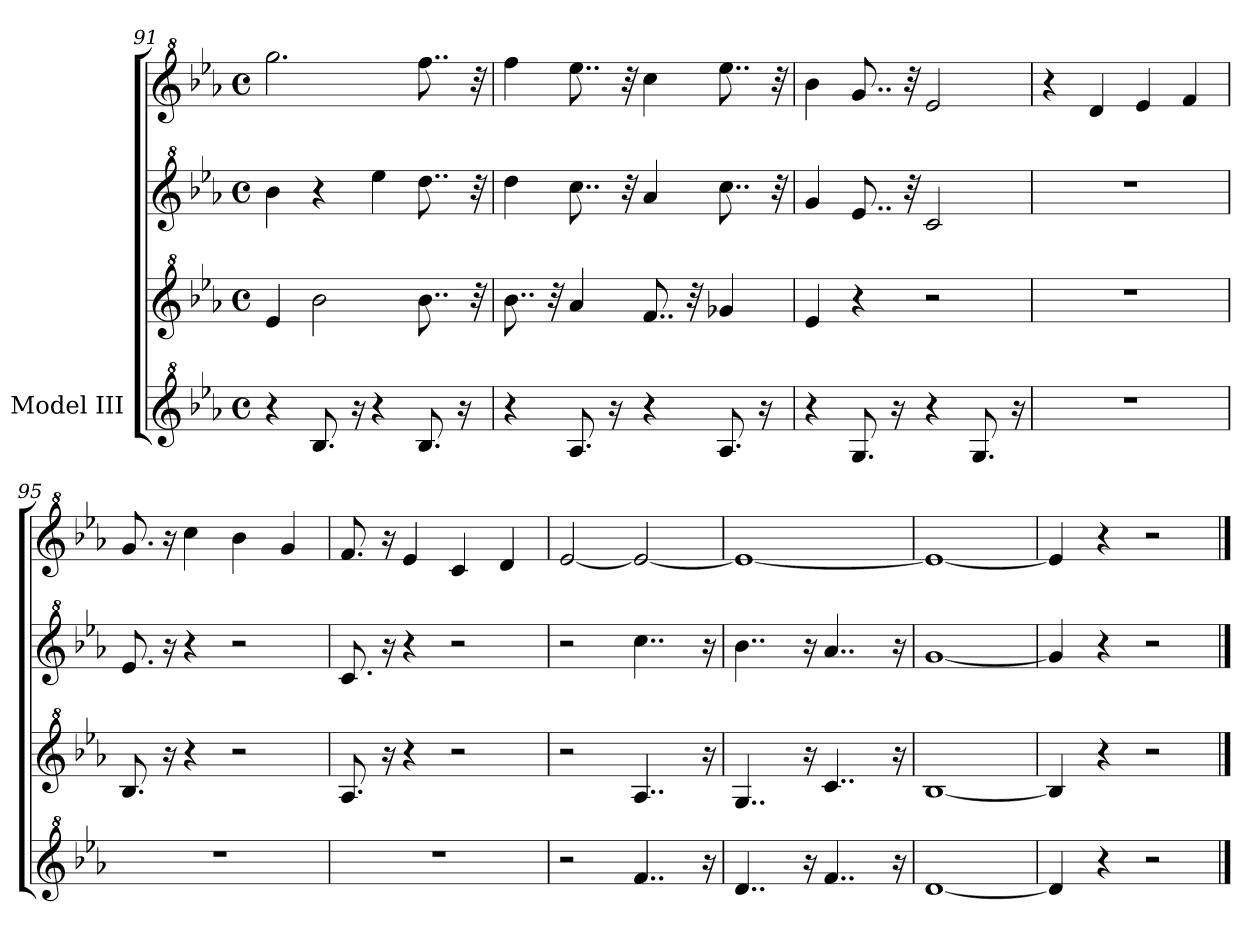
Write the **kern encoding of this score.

**kern	**kern	**kern	**kern
*part1	*part1	*part1	*part1
*staff4	*staff3	*staff2	*staff1
*I"Model III	*	*	*
*clefG^2	*clefG^2	*clefG^2	*clefG^2
*k[b-e-a-]	*k[b-e-a-]	*k[b-e-a-]	*k[b-e-a-]
*M4/4	*M4/4	*M4/4	*M4/4
*met(c)	*met(c)	*met(c)	*met(c)
=91	=91	=91	=91
4r	4ee-/	4bb-\	2.ggg\
8.b-/	2bb-\	4r	.
16r	.	.	.
4r	.	4eee-\	.
8.b-/	8..bb-\	8..ddd\	8..fff\
16r	.	.	.
.	32r	32r	32r
!!LO:LB:g=z
=92	=92	=92	=92
4r	8..bb-\	4ddd\	4fff\
.	32r	.	.
8.a-/	4aa-/	8..ccc\	8..eee-\
16r	.	.	.
.	.	32r	32r
4r	8..ff/	4aa-/	4ccc\
.	32r	.	.
8.a-/	4gg-X/	8..ccc\	8..eee-\
16r	.	.	.
.	.	32r	32r
=93	=93	=93	=93
4r	4ee-/	4gg/	4bb-\
*	*	*	*MM108
8.g/	4r	8..ee-/	8..gg/
16r	.	.	.
.	.	32r	32r
*	*	*	*MM92
4r	2r	2cc/	2ee-/
8.g/	.	.	.
16r	.	.	.
=94	=94	=94	=94
*	*	*	*MM56
1r	1r	1r	4r
*	*	*	*MM108
.	.	.	4dd/
.	.	.	4ee-/
.	.	.	4ff/
=95	=95	=95	=95
*	*	*	*MM103
1r	8.b-/	8.ee-/	8.gg/
.	16r	16r	16r
*	*	*	*MM105
.	4r	4r	4ccc\
.	2r	2r	4bb-\
.	.	.	4gg/
!!LO:LB:g=z
=96	=96	=96	=96
*	*	*	*MM98
1r	8.a-/	8.cc/	8.ff/
.	16r	16r	16r
*	*	*	*MM102
.	4r	4r	4ee-/
*	*	*	*MM100
.	2r	2r	4cc/
*	*	*	*MM98
.	.	.	4dd/
=97	=97	=97	=97
*	*	*	*MM90
2r	2r	2r	[2ee-/
*	*	*	*MM95
4..ff/	4..a-/	4..ccc\	2ee-/_
16r	16r	16r	.
=98	=98	=98	=98
4..dd/	4..g/	4..bb-\	1ee-_
16r	16r	16r	.
4..ff/	4..cc/	4..aa-/	.
16r	16r	16r	.
=99	=99	=99	=99
[1dd	[1b-	[1gg	1ee-_
=100	=100	=100	=100
4dd/]	4b-/]	4gg/]	4ee-/]
4r	4r	4r	4r
2r	2r	2r	2r
==	==	==	==
*-	*-	*-	*-
